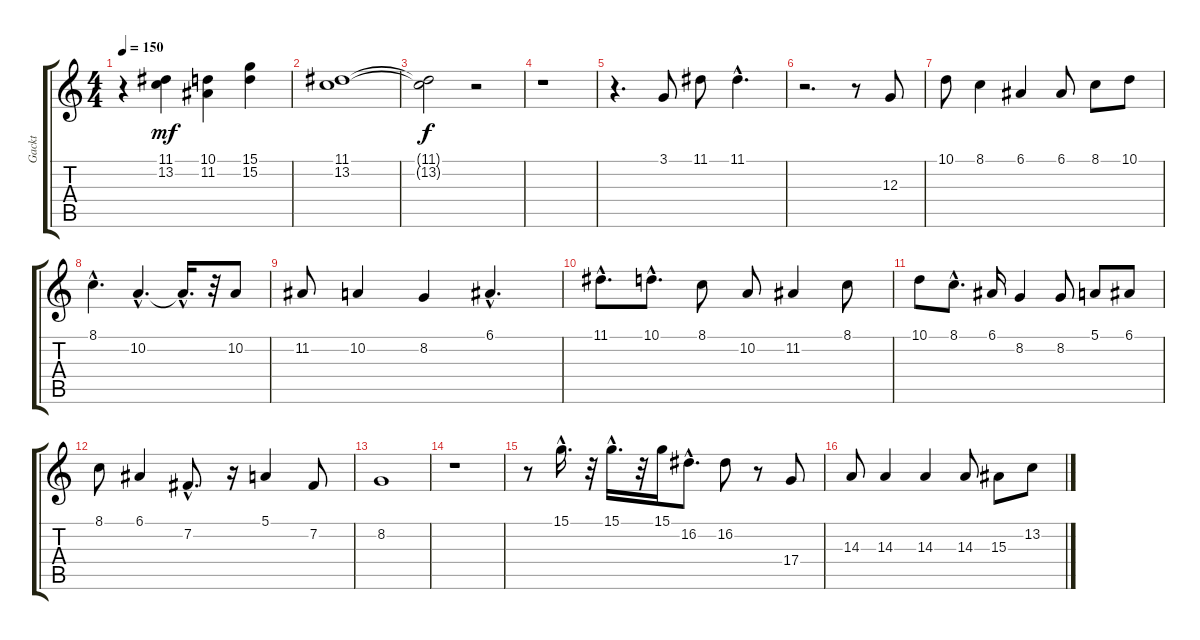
\track ("Gackt" "Gackt") {instrument drawbarorgan}
\staff {score tabs}
\tuning (E4 B3 G3 D3 A2 E2) {hide}
\ts (4 4)
\tempo 150
\clef g2
\ks c
r.4{dy f} (11.1 13.2).4{dy mf} (10.1 11.2).4 (15.1 15.2).4 |
(11.1 13.2).1 |
(11.1{t} 13.2{t}).2{dy f} r.2 |
r.1 |
r.4{d} 3.1.8{volume 14} 11.1.8 11.1{hac}.4{d} |
r.2{d} r.8 12.3.8 |
10.1.8 8.1.4 6.1.4 6.1.8 8.1.8 10.1.8 |
8.1{hac}.4{d} 10.2{hac}.4{d} 10.2{hac t}.16{d} r.32 10.2.8 |
11.2.8 10.2.4 8.2.4 6.1{hac}.4{d} |
11.1{hac}.8{d} 10.1{hac}.8{d} 8.1.8 10.2.8 11.2.4 8.1.8 |
10.1.8 8.1{hac}.8{d} 6.1.16 8.2.4 8.2.8 5.1.8 6.1.8 |
8.1.8 6.1.4 7.2{hac}.8{d} r.16 5.1.4 7.2.8 |
8.2.1 |
r.1 |
r.8 15.1{hac}.16{d} r.32 15.1{hac}.16{d} r.32 15.1.16 16.2{hac}.8{d} 16.2.8 r.8 17.4.8 |
14.3.8 14.3.4 14.3.4 14.3.8 15.3.8 13.2.8
